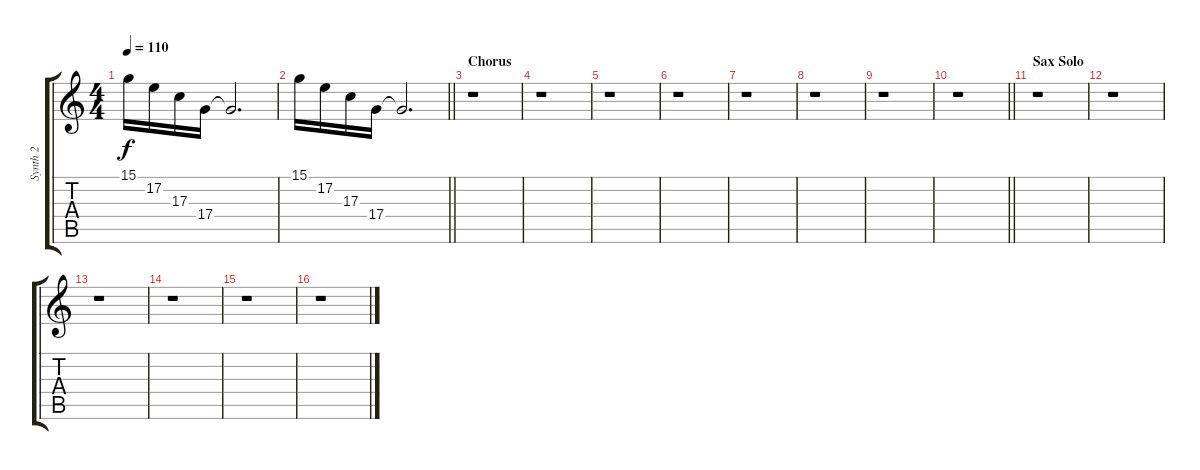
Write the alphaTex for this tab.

\track ("Synth 2" "Synth 2") {instrument pad4choir}
\staff {score tabs}
\tuning (E4 B3 G3 D3 A2 E2) {hide}
\ts (4 4)
\tempo 110
\clef g2
\ks c
15.1.16{dy f} 17.2.16 17.3.16 17.4.16 17.4{t}.2{d} |
\barLineRight lightlight
15.1.16 17.2.16 17.3.16 17.4.16 17.4{t}.2{d} |
\section ("" "Chorus")
r.1 |
r.1 |
r.1 |
r.1 |
r.1 |
r.1 |
r.1 |
\barLineRight lightlight
r.1 |
\section ("" "Sax Solo")
r.1 |
r.1 |
r.1 |
r.1 |
r.1 |
r.1
